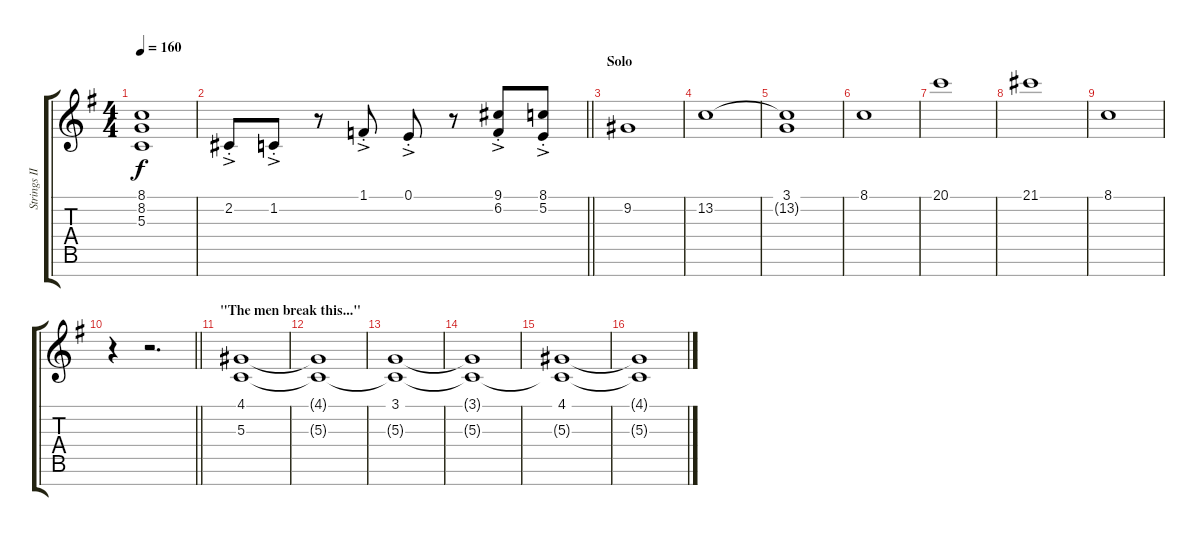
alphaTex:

\track ("Strings II" "Strings II") {instrument stringensemble1}
\staff {score tabs}
\tuning (E4 B3 G3 D3 A2 E2 B1) {hide}
\ts (4 4)
\tempo 160
\clef g2
\ks g
(8.1{t} 8.2 5.3{t}).1{dy f volume 4} |
\barLineRight lightlight
2.2{ac st}.8{volume 6} 1.2{ac st}.8 r.8 1.1{ac st}.8 0.1{ac st}.8 r.8 (9.1{ac st} 6.2{ac st}).8 (8.1{ac st} 5.2{ac st}).8 |
\section ("" "Solo")
9.2.1 |
13.2.1 |
(3.1 13.2{t}).1 |
8.1.1 |
20.1.1 |
21.1.1 |
8.1.1 |
\barLineRight lightlight
r.4 r.2{d} |
\section ("" "\"The men break this...\"")
(4.1 5.3).1{volume 4} |
(4.1{t} 5.3{t}).1 |
(3.1 5.3{t}).1 |
(3.1{t} 5.3{t}).1 |
(4.1 5.3{t}).1 |
(4.1{t} 5.3{t}).1
